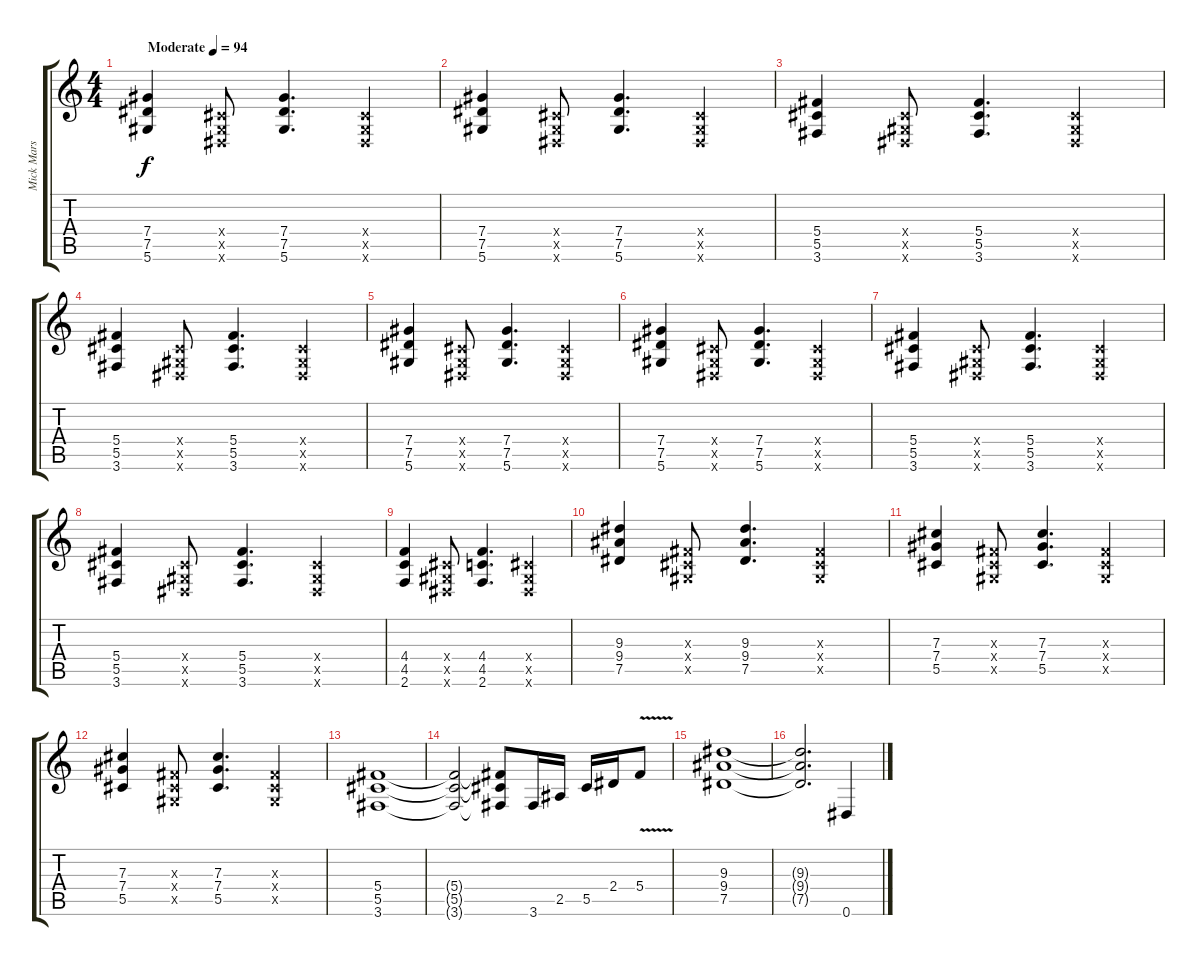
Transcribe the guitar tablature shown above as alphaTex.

\track ("Mick Mars" "Mick Mars") {instrument distortionguitar}
\staff {score tabs}
\tuning (Eb4 Bb3 Gb3 Db3 Ab2 Eb2) {hide}
\ts (4 4)
\tempo (94 "Moderate")
\clef g2
\ks c
(7.4 7.5 5.6).4{dy f instrument distortionguitar} (0.4{x} 0.5{x} 0.6{x}).8 (7.4 7.5 5.6).4{d} (0.4{x} 0.5{x} 0.6{x}).4 |
(7.4 7.5 5.6).4 (0.4{x} 0.5{x} 0.6{x}).8 (7.4 7.5 5.6).4{d} (0.4{x} 0.5{x} 0.6{x}).4 |
(5.4 5.5 3.6).4 (0.4{x} 0.5{x} 0.6{x}).8 (5.4 5.5 3.6).4{d} (0.4{x} 0.5{x} 0.6{x}).4 |
(5.4 5.5 3.6).4 (0.4{x} 0.5{x} 0.6{x}).8 (5.4 5.5 3.6).4{d} (0.4{x} 0.5{x} 0.6{x}).4 |
(7.4 7.5 5.6).4 (0.4{x} 0.5{x} 0.6{x}).8 (7.4 7.5 5.6).4{d} (0.4{x} 0.5{x} 0.6{x}).4 |
(7.4 7.5 5.6).4 (0.4{x} 0.5{x} 0.6{x}).8 (7.4 7.5 5.6).4{d} (0.4{x} 0.5{x} 0.6{x}).4 |
(5.4 5.5 3.6).4 (0.4{x} 0.5{x} 0.6{x}).8 (5.4 5.5 3.6).4{d} (0.4{x} 0.5{x} 0.6{x}).4 |
(5.4 5.5 3.6).4 (0.4{x} 0.5{x} 0.6{x}).8 (5.4 5.5 3.6).4{d} (0.4{x} 0.5{x} 0.6{x}).4 |
(4.4 4.5 2.6).4 (0.4{x} 0.5{x} 0.6{x}).8 (4.4 4.5 2.6).4{d} (0.4{x} 0.5{x} 0.6{x}).4 |
(9.3 9.4 7.5).4 (0.3{x} 0.4{x} 0.5{x}).8 (9.3 9.4 7.5).4{d} (0.3{x} 0.4{x} 0.5{x}).4 |
(7.3 7.4 5.5).4 (0.3{x} 0.4{x} 0.5{x}).8 (7.3 7.4 5.5).4{d} (0.3{x} 0.4{x} 0.5{x}).4 |
(7.3 7.4 5.5).4 (0.3{x} 0.4{x} 0.5{x}).8 (7.3 7.4 5.5).4{d} (0.3{x} 0.4{x} 0.5{x}).4 |
(5.4 5.5 3.6).1 |
(5.4{t} 5.5{t} 3.6{t}).2 (5.4{t} 5.5{t} 3.6{t}).8 3.6.16 2.5.16 5.5.16 2.4.16 5.4{v}.8 |
(9.3 9.4 7.5).1 |
(9.3{t} 9.4{t} 7.5{t}).2{d} 0.6.4
